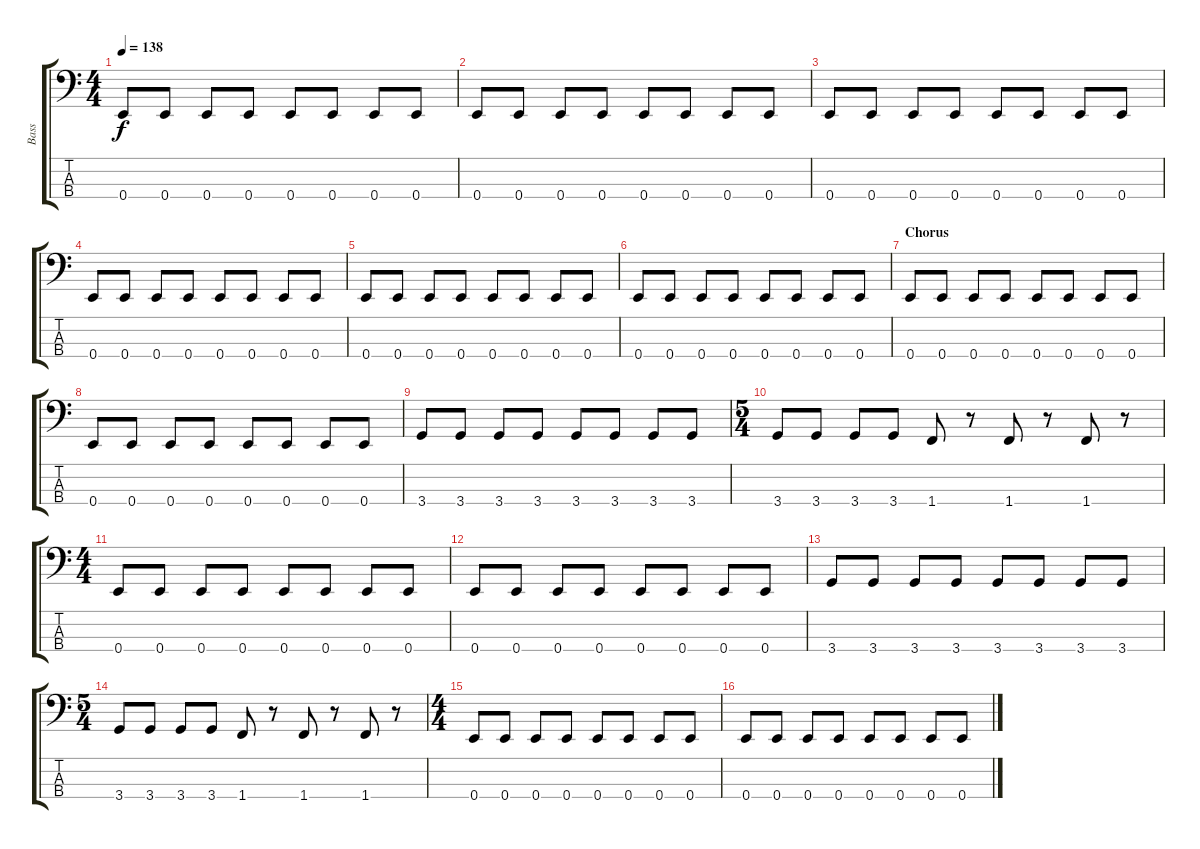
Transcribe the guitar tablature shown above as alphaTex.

\track ("Bass" "Bass") {instrument electricbassfinger}
\staff {score tabs}
\tuning (G2 D2 A1 E1) {hide}
\ts (4 4)
\tempo 138
\clef f4
\ks c
0.4.8{dy f} 0.4.8 0.4.8 0.4.8 0.4.8 0.4.8 0.4.8 0.4.8 |
0.4.8 0.4.8 0.4.8 0.4.8 0.4.8 0.4.8 0.4.8 0.4.8 |
0.4.8 0.4.8 0.4.8 0.4.8 0.4.8 0.4.8 0.4.8 0.4.8 |
0.4.8 0.4.8 0.4.8 0.4.8 0.4.8 0.4.8 0.4.8 0.4.8 |
0.4.8 0.4.8 0.4.8 0.4.8 0.4.8 0.4.8 0.4.8 0.4.8 |
0.4.8 0.4.8 0.4.8 0.4.8 0.4.8 0.4.8 0.4.8 0.4.8 |
\section ("" "Chorus")
0.4.8 0.4.8 0.4.8 0.4.8 0.4.8 0.4.8 0.4.8 0.4.8 |
0.4.8 0.4.8 0.4.8 0.4.8 0.4.8 0.4.8 0.4.8 0.4.8 |
3.4.8 3.4.8 3.4.8 3.4.8 3.4.8 3.4.8 3.4.8 3.4.8 |
\ts (5 4)
3.4.8 3.4.8 3.4.8 3.4.8 1.4.8 r.8 1.4.8 r.8 1.4.8 r.8 |
\ts (4 4)
0.4.8 0.4.8 0.4.8 0.4.8 0.4.8 0.4.8 0.4.8 0.4.8 |
0.4.8 0.4.8 0.4.8 0.4.8 0.4.8 0.4.8 0.4.8 0.4.8 |
3.4.8 3.4.8 3.4.8 3.4.8 3.4.8 3.4.8 3.4.8 3.4.8 |
\ts (5 4)
3.4.8 3.4.8 3.4.8 3.4.8 1.4.8 r.8 1.4.8 r.8 1.4.8 r.8 |
\ts (4 4)
0.4.8 0.4.8 0.4.8 0.4.8 0.4.8 0.4.8 0.4.8 0.4.8 |
0.4.8 0.4.8 0.4.8 0.4.8 0.4.8 0.4.8 0.4.8 0.4.8
